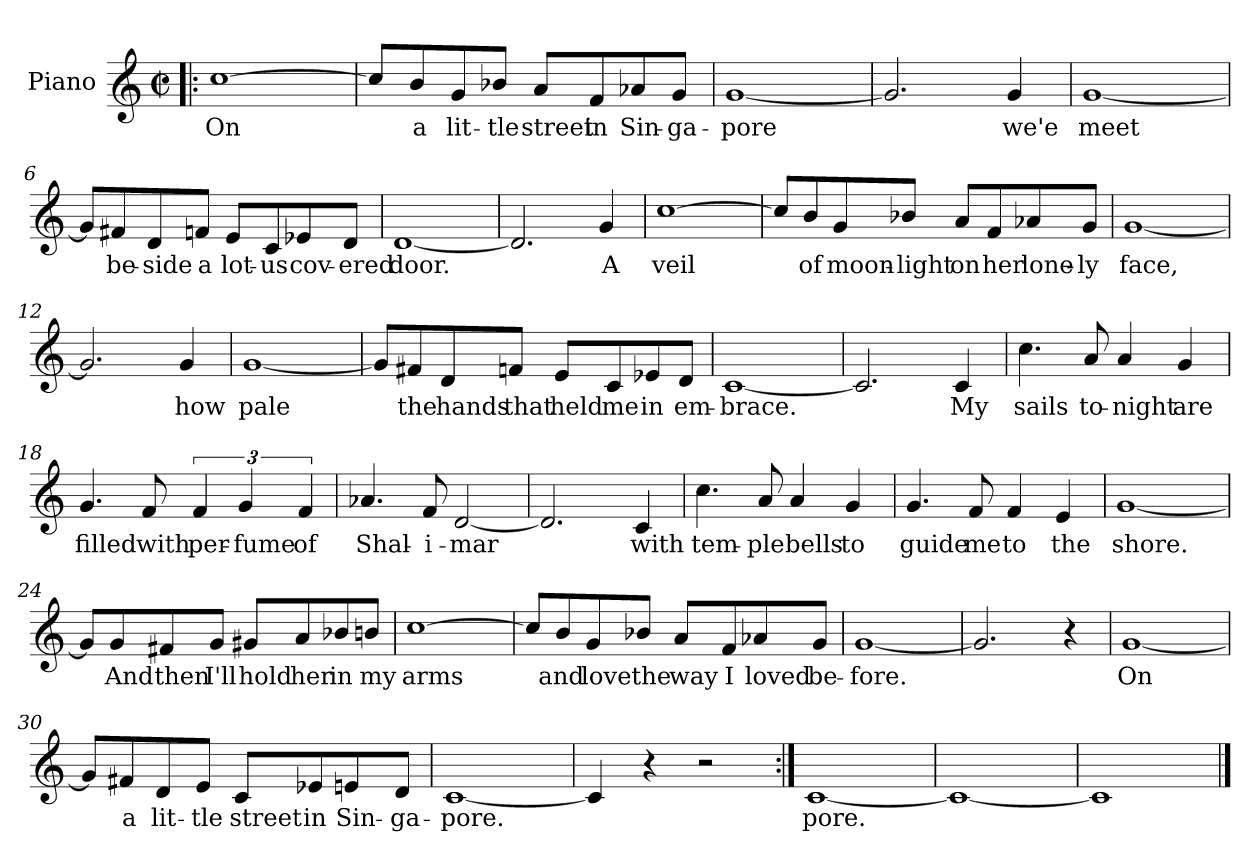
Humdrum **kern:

**kern	**text
*part1	*part1
*staff1	*staff1
*I"Piano	*
*I'Pno.	*
*clefG2	*
*k[]	*
*C:	*
*M2/2	*
*met(c|)	*
=1!|:	=1!|:
[1cc	On
=2	=2
8cc/L]	.
8b/	a
8g/	lit-
8b-X/J	-tle
8a/L	street
8f/	in
8a-X/	Sin-
8g/J	-ga-
=3	=3
[1g	-pore
=4	=4
2.g/]	.
4g/	we'e
=5	=5
[1g	meet
!!LO:LB:g=z
=6	=6
8g/L]	.
8f#X/	be-
8d/	-side
8fn/J	a
8e/L	lot-
8c/	-us
8e-X/	cov-
8d/J	-ered
=7	=7
[1d	door.
=8	=8
2.d/]	.
4g/	A
=9	=9
[1cc	veil
!!LO:LB:g=z
=10	=10
8cc/L]	.
8b/	of
8g/	moon-
8b-X/J	-light
8a/L	on
8f/	her
8a-X/	lone-
8g/J	-ly
=11	=11
[1g	face,
=12	=12
2.g/]	.
4g/	how
=13	=13
[1g	-pale
!!LO:LB:g=z
=14	=14
8g/L]	.
8f#X/	the
8d/	hands
8fn/J	that
8e/L	held
8c/	me
8e-X/	in
8d/J	em-
=15	=15
[1c	-brace.
=16	=16
2.c/]	.
4c/	My
=17	=17
4.cc\	sails
8a/	to-
4a/	-night
4g/	are
!!LO:LB:g=z
=18	=18
4.g/	filled
8f/	with
6f/	per-
6g/	-fume
6f/	of
=19	=19
4.a-X/	Shal-
8f/	-i-
[2d/	-mar
=20	=20
2.d/]	.
4c/	with
=21	=21
4.cc\	tem-
8a/	-ple
4a/	bells
4g/	to
!!LO:LB:g=z
=22	=22
4.g/	guide
8f/	me
4f/	to
4e/	the
=23	=23
[1g	shore.
=24	=24
8g/L]	.
8g/	And
8f#X/	then
8g/J	I'll
8g#X/L	hold
8a/	her
8b-X/	in
8bn/J	my
=25	=25
[1cc	arms
!!LO:LB:g=z
=26	=26
8cc/L]	.
8b/	and
8g/	love
8b-X/J	the
8a/L	way
8f/	I
8a-X/	loved
8g/J	be-
=27	=27
[1g	-fore.
=28	=28
2.g/]	.
4r	.
=29	=29
[1g	On
!!LO:LB:g=z
=30	=30
8g/L]	.
8f#X/	a
8d/	lit-
8e/J	-tle
8c/L	street
8e-X/	in
8en/	Sin-
8d/J	-ga-
=31	=31
[1c	-pore.
=32	=32
4c/]	.
4r	.
2r	.
=33:|!	=33:|!
[1c	pore.
=34	=34
1c_	.
=35	=35
1c]	.
==	==
*-	*-
